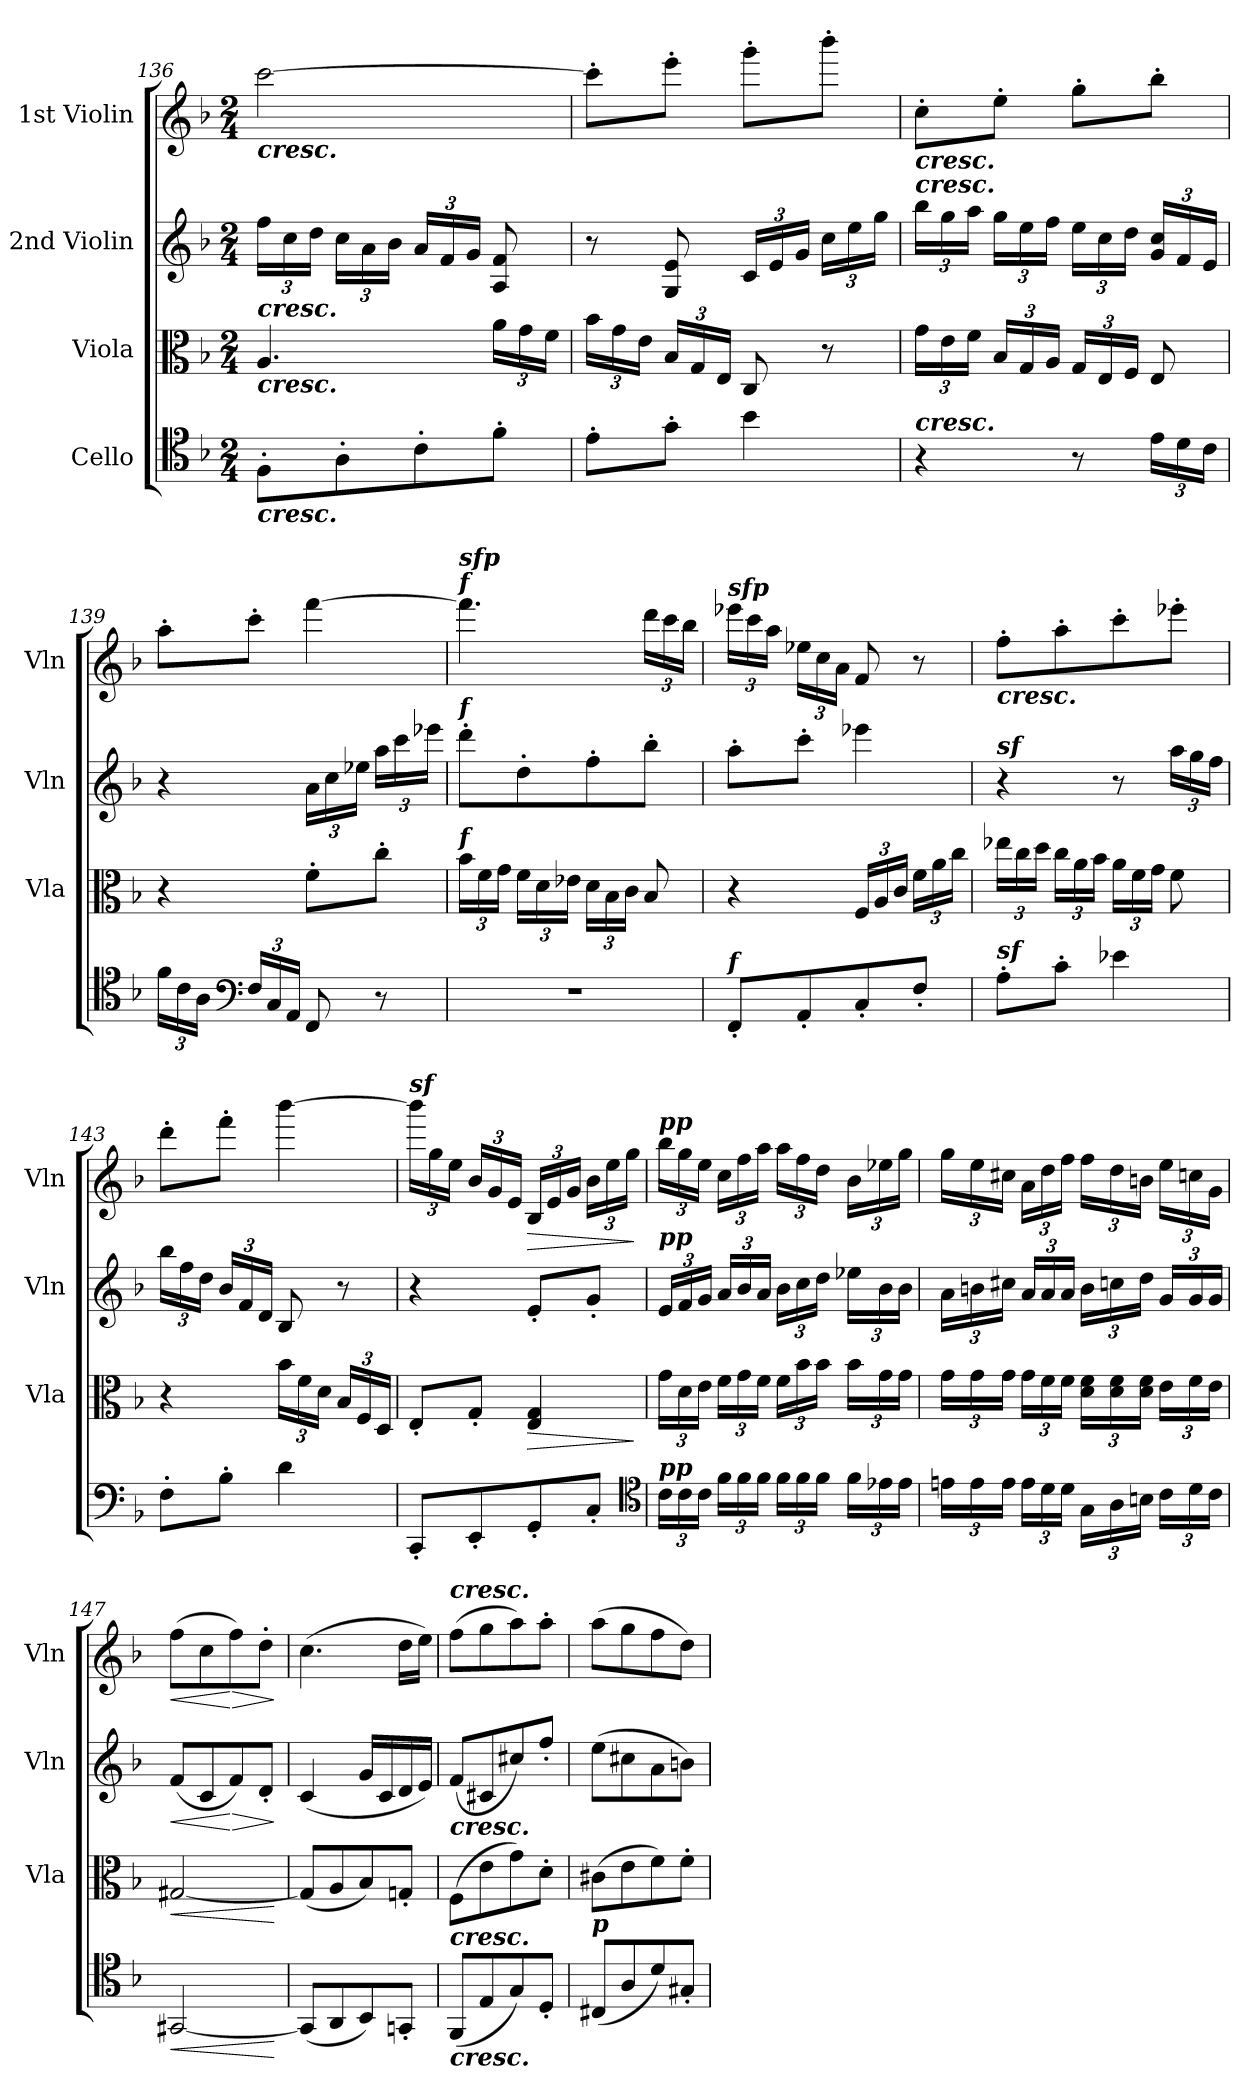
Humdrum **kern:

**kern	**dynam	**kern	**dynam	**kern	**dynam	**kern	**dynam
*part4	*part4	*part3	*part3	*part2	*part2	*part1	*part1
*staff4	*staff4	*staff3	*staff3	*staff2	*staff2	*staff1	*staff1
*I"Cello	*	*I"Viola	*	*I"2nd Violin	*	*I"1st Violin	*
*	*	*I'Vla	*	*I'Vln	*	*I'Vln	*
*clefC4	*	*clefC3	*	*clefG2	*	*clefG2	*
*k[b-]	*	*k[b-]	*	*k[b-]	*	*k[b-]	*
*F:	*	*F:	*	*F:	*	*F:	*
*M2/4	*	*M2/4	*	*M2/4	*	*M2/4	*
=136	=136	=136	=136	=136	=136	=136	=136
!	!	!	!	!	!	!LO:TX:b:Bi:t=cresc.	!
!	!	!LO:TX:b:Bi:t=cresc.	!	!	!	!	!
!	!	!LO:TX:a:Bi:t=cresc.	!	!	!	!	!
!LO:TX:b:Bi:t=cresc.	!	!	!	!	!	!	!
8F'L	.	4.A	.	24ffLL	.	[2ccc	.
.	.	.	.	24cc	.	.	.
.	.	.	.	24ddJJ	.	.	.
8A'	.	.	.	24ccLL	.	.	.
.	.	.	.	24a	.	.	.
.	.	.	.	24b-JJ	.	.	.
8c'	.	.	.	24aLL	.	.	.
.	.	.	.	24f	.	.	.
.	.	.	.	24gJJ	.	.	.
8f'J	.	24aLL	.	8A 8f	.	.	.
.	.	24g	.	.	.	.	.
.	.	24fJJ	.	.	.	.	.
=137	=137	=137	=137	=137	=137	=137	=137
8e'L	.	24b-LL	.	8r	.	8ccc'L]	.
.	.	24g	.	.	.	.	.
.	.	24eJJ	.	.	.	.	.
8g'J	.	24B-LL	.	8G 8e	.	8eee'J	.
.	.	24G	.	.	.	.	.
.	.	24EJJ	.	.	.	.	.
4b-	.	8C	.	24cLL	.	8ggg'L	.
.	.	.	.	24e	.	.	.
.	.	.	.	24gJJ	.	.	.
.	.	8r	.	24ccLL	.	8bbb-'J	.
.	.	.	.	24ee	.	.	.
.	.	.	.	24ggJJ	.	.	.
=138	=138	=138	=138	=138	=138	=138	=138
!	!	!	!	!	!	!LO:TX:b:Bi:t=cresc.	!
!	!	!	!	!LO:TX:a:Bi:t=cresc.	!	!	!
!LO:TX:a:Bi:t=cresc.	!	!	!	!	!	!	!
4r	.	24gLL	.	24bb-LL	.	8cc'L	.
.	.	24e	.	24gg	.	.	.
.	.	24fJJ	.	24aaJJ	.	.	.
.	.	24B-LL	.	24ggLL	.	8ee'J	.
.	.	24G	.	24ee	.	.	.
.	.	24AJJ	.	24ffJJ	.	.	.
8r	.	24GLL	.	24eeLL	.	8gg'L	.
.	.	24E	.	24cc	.	.	.
.	.	24FJJ	.	24ddJJ	.	.	.
24eLL	.	8E	.	24g 24ccLL	.	8bb-'J	.
24d	.	.	.	24f	.	.	.
24cJJ	.	.	.	24eJJ	.	.	.
=139	=139	=139	=139	=139	=139	=139	=139
24fLL	.	4r	.	4r	.	8aa'L	.
24c	.	.	.	.	.	.	.
24AJJ	.	.	.	.	.	.	.
*clefF4	*	*	*	*	*	*	*
24FLL	.	.	.	.	.	8ccc'J	.
24C	.	.	.	.	.	.	.
24AAJJ	.	.	.	.	.	.	.
8FF	.	8f'L	.	24aLL	.	[4fff	.
.	.	.	.	24cc	.	.	.
.	.	.	.	24ee-XJJ	.	.	.
8r	.	8cc'J	.	24aaLL	.	.	.
.	.	.	.	24ccc	.	.	.
.	.	.	.	24eee-XJJ	.	.	.
=140	=140	=140	=140	=140	=140	=140	=140
!	!	!	!	!	!	!LO:TX:a:Bi:t=f	!
!	!	!	!	!	!	!LO:TX:a:Bi:t=sfp	!
!	!	!	!	!LO:TX:a:Bi:t=f	!	!	!
!	!	!LO:TX:a:Bi:t=f	!	!	!	!	!
2r	.	24b-LL	.	8ddd'L	.	4.fff]	.
.	.	24f	.	.	.	.	.
.	.	24gJJ	.	.	.	.	.
.	.	24fLL	.	8dd'	.	.	.
.	.	24d	.	.	.	.	.
.	.	24e-XJJ	.	.	.	.	.
.	.	24dLL	.	8ff'	.	.	.
.	.	24B-	.	.	.	.	.
.	.	24cJJ	.	.	.	.	.
.	.	8B-	.	8bb-'J	.	24dddLL	.
.	.	.	.	.	.	24ccc	.
.	.	.	.	.	.	24bb-JJ	.
=141	=141	=141	=141	=141	=141	=141	=141
!	!	!	!	!	!	!LO:TX:a:Bi:t=sfp	!
!LO:TX:a:Bi:t=f	!	!	!	!	!	!	!
8FF'L	.	4r	.	8aa'L	.	24eee-XLL	.
.	.	.	.	.	.	24ccc	.
.	.	.	.	.	.	24aaJJ	.
8AA'	.	.	.	8ccc'J	.	24ee-XLL	.
.	.	.	.	.	.	24cc	.
.	.	.	.	.	.	24aJJ	.
8C'	.	24FLL	.	4eee-X	.	8f	.
.	.	24A	.	.	.	.	.
.	.	24cJJ	.	.	.	.	.
8F'J	.	24fLL	.	.	.	8r	.
.	.	24a	.	.	.	.	.
.	.	24ccJJ	.	.	.	.	.
=142	=142	=142	=142	=142	=142	=142	=142
!	!	!	!	!	!	!LO:TX:b:Bi:t=cresc.	!
!	!	!	!	!LO:TX:a:Bi:t=sf	!	!	!
!LO:TX:a:Bi:t=sf	!	!	!	!	!	!	!
8A'L	.	24ee-XLL	.	4r	.	8ff'L	.
.	.	24cc	.	.	.	.	.
.	.	24ddJJ	.	.	.	.	.
8c'J	.	24ccLL	.	.	.	8aa'	.
.	.	24a	.	.	.	.	.
.	.	24b-JJ	.	.	.	.	.
4e-X	.	24aLL	.	8r	.	8ccc'	.
.	.	24f	.	.	.	.	.
.	.	24gJJ	.	.	.	.	.
.	.	8f	.	24aaLL	.	8eee-X'J	.
.	.	.	.	24gg	.	.	.
.	.	.	.	24ffJJ	.	.	.
=143	=143	=143	=143	=143	=143	=143	=143
8F'L	.	4r	.	24bb-LL	.	8ddd'L	.
.	.	.	.	24ff	.	.	.
.	.	.	.	24ddJJ	.	.	.
8B-'J	.	.	.	24b-LL	.	8fff'J	.
.	.	.	.	24f	.	.	.
.	.	.	.	24dJJ	.	.	.
4d	.	24b-LL	.	8B-	.	[4bbb-	.
.	.	24f	.	.	.	.	.
.	.	24dJJ	.	.	.	.	.
.	.	24B-LL	.	8r	.	.	.
.	.	24F	.	.	.	.	.
.	.	24DJJ	.	.	.	.	.
=144	=144	=144	=144	=144	=144	=144	=144
!	!	!	!	!	!	!LO:TX:a:Bi:t=sf	!
8CC'L	.	8E'L	.	4r	.	24bbb-LL]	.
.	.	.	.	.	.	24gg	.
.	.	.	.	.	.	24eeJJ	.
8EE'	.	8G'J	.	.	.	24b-LL	.
.	.	.	.	.	.	24g	.
.	.	.	.	.	.	24eJJ	.
!	!	!	!LO:HP:b	!	!	!	!LO:HP:b
8GG'	.	4E 4G	>	8e'L	.	24B-LL	>
.	.	.	.	.	.	24e	.
.	.	.	.	.	.	24gJJ	.
8C'J	.	.	.	8g'J	.	24b-LL	.
.	.	.	.	.	.	24ee	.
.	.	.	.	.	.	24ggJJ	.
*clefC4	*	*	*	*	*	*	*
.	.	.	]	.	.	.	]
=145	=145	=145	=145	=145	=145	=145	=145
!	!	!	!	!	!	!LO:TX:a:Bi:t=pp	!
!	!	!	!	!LO:TX:a:Bi:t=pp	!	!	!
!LO:TX:a:Bi:t=pp	!	!	!	!	!	!	!
24cLL	.	24gLL	.	24eLL	.	24bb-LL	.
24c	.	24d	.	24f	.	24gg	.
24cJJ	.	24eJJ	.	24gJJ	.	24eeJJ	.
24fLL	.	24fLL	.	24aLL	.	24ccLL	.
24f	.	24g	.	24b-	.	24ff	.
24fJJ	.	24fJJ	.	24aJJ	.	24aaJJ	.
24fLL	.	24fLL	.	24b-LL	.	24aaLL	.
24f	.	24b-	.	24cc	.	24ff	.
24fJJ	.	24b-JJ	.	24ddJJ	.	24ddJJ	.
24fLL	.	24b-LL	.	24ee-XLL	.	24b-LL	.
24e-X	.	24g	.	24b-	.	24ee-X	.
24e-JJ	.	24gJJ	.	24b-JJ	.	24ggJJ	.
=146	=146	=146	=146	=146	=146	=146	=146
24enLL	.	24gLL	.	24aLL	.	24ggLL	.
24e	.	24g	.	24bn	.	24ee	.
24eJJ	.	24gJJ	.	24cc#XJJ	.	24cc#XJJ	.
24eLL	.	24gLL	.	24aLL	.	24aLL	.
24d	.	24f	.	24a	.	24dd	.
24dJJ	.	24fJJ	.	24aJJ	.	24ffJJ	.
24GLL	.	24d 24fLL	.	24bLL	.	24ffLL	.
24A	.	24d 24f	.	24ccn	.	24dd	.
24BnJJ	.	24d 24fJJ	.	24ddJJ	.	24bnJJ	.
24cLL	.	24eLL	.	24gLL	.	24eeLL	.
24d	.	24f	.	24g	.	24ccn	.
24cJJ	.	24eJJ	.	24gJJ	.	24gJJ	.
=147	=147	=147	=147	=147	=147	=147	=147
!	!LO:HP:b	!	!LO:HP:b	!	!LO:HP:b	!	!LO:HP:b
[2GG#X	<	[2G#X	<	(8fL	<	(8ffL	<
.	.	.	.	8c	.	8cc	.
!	!	!	!	!	!LO:HP:n=1:b	!	!LO:HP:n=1:b
.	.	.	.	8f)	[ >	8ff)	[ >
.	.	.	.	8d'J	.	8dd'J	.
.	[	.	[	.	]	.	]
=148	=148	=148	=148	=148	=148	=148	=148
(8GG#L]	.	(8G#L]	.	(4c	.	(4.cc	.
8AA	.	8A	.	.	.	.	.
8BB-)	.	8B-)	.	16gLL	.	.	.
.	.	.	.	16c	.	.	.
8GGn'J	.	8Gn'J	.	16d	.	16ddLL	.
.	.	.	.	16eJJ)	.	16eeJJ)	.
=149	=149	=149	=149	=149	=149	=149	=149
!	!	!	!	!	!	!LO:TX:a:Bi:t=cresc.	!
!	!	!	!	!LO:TX:b:Bi:t=cresc.	!	!	!
!	!	!LO:TX:b:Bi:t=cresc.	!	!	!	!	!
!LO:TX:b:Bi:t=cresc.	!	!	!	!	!	!	!
(8FFL	.	(8FL	.	(8fL	.	(8ffL	.
8E	.	8e	.	8c#X	.	8gg	.
8G)	.	8g)	.	8cc#X)	.	8aa)	.
8D'J	.	8d'J	.	8ff'J	.	8aa'J	.
=150	=150	=150	=150	=150	=150	=150	=150
!LO:TX:a:Bi:t=p	!	!	!	!	!	!	!
(8C#XL	.	(8c#XL	.	(8eeL	.	(8aaL	.
8A	.	8e	.	8cc#X	.	8gg	.
8d)	.	8f)	.	8a	.	8ff	.
8G#X'J	.	8f'J	.	8bnJ)	.	8ddJ)	.
=	=	=	=	=	=	=	=
*-	*-	*-	*-	*-	*-	*-	*-
